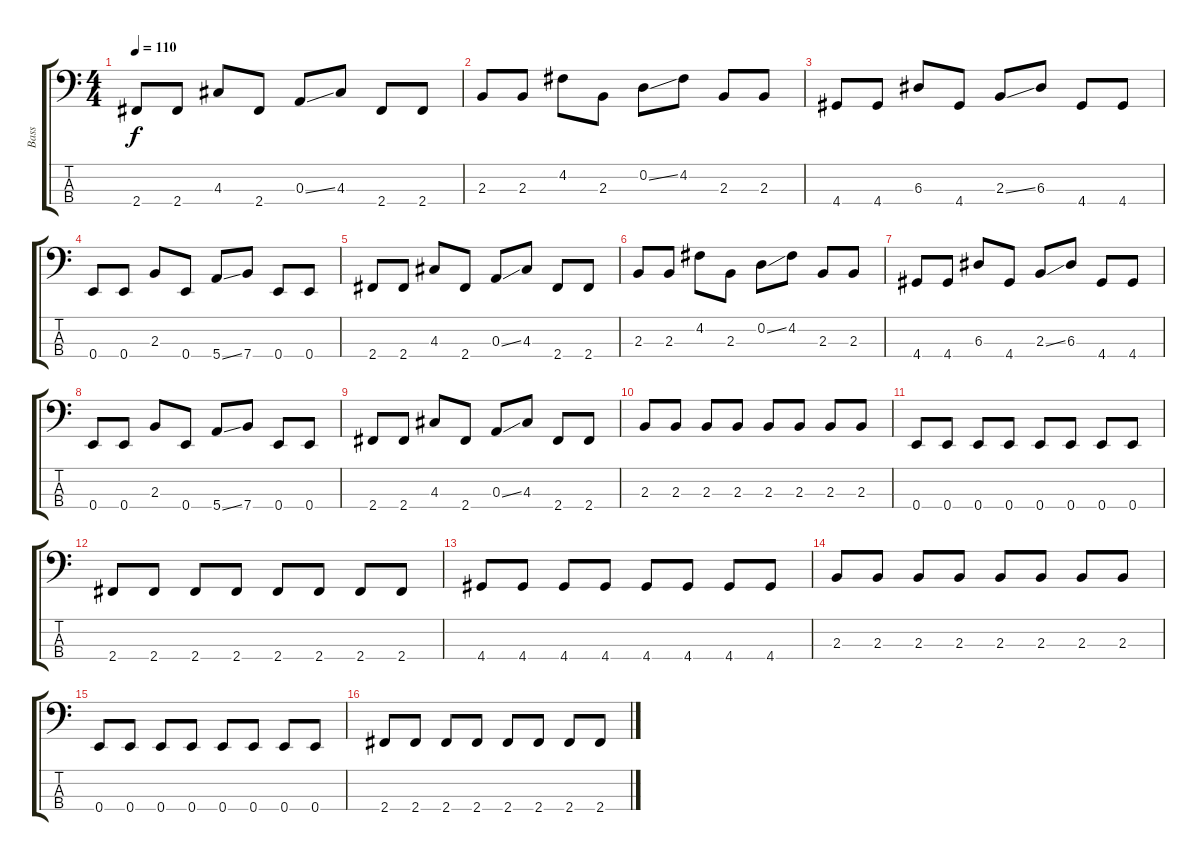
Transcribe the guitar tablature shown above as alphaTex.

\track ("Bass" "Bass") {instrument electricbassfinger}
\staff {score tabs}
\tuning (G2 D2 A1 E1) {hide}
\ts (4 4)
\tempo 110
\clef f4
\ks c
2.4.8{dy f} 2.4.8 4.3.8 2.4.8 0.3{ss}.8 4.3.8 2.4.8 2.4.8 |
2.3.8 2.3.8 4.2.8 2.3.8 0.2{ss}.8 4.2.8 2.3.8 2.3.8 |
4.4.8 4.4.8 6.3.8 4.4.8 2.3{ss}.8 6.3.8 4.4.8 4.4.8 |
0.4.8 0.4.8 2.3.8 0.4.8 5.4{ss}.8 7.4.8 0.4.8 0.4.8 |
2.4.8 2.4.8 4.3.8 2.4.8 0.3{ss}.8 4.3.8 2.4.8 2.4.8 |
2.3.8 2.3.8 4.2.8 2.3.8 0.2{ss}.8 4.2.8 2.3.8 2.3.8 |
4.4.8 4.4.8 6.3.8 4.4.8 2.3{ss}.8 6.3.8 4.4.8 4.4.8 |
0.4.8 0.4.8 2.3.8 0.4.8 5.4{ss}.8 7.4.8 0.4.8 0.4.8 |
2.4.8 2.4.8 4.3.8 2.4.8 0.3{ss}.8 4.3.8 2.4.8 2.4.8 |
2.3.8 2.3.8 2.3.8 2.3.8 2.3.8 2.3.8 2.3.8 2.3.8 |
0.4.8 0.4.8 0.4.8 0.4.8 0.4.8 0.4.8 0.4.8 0.4.8 |
2.4.8 2.4.8 2.4.8 2.4.8 2.4.8 2.4.8 2.4.8 2.4.8 |
4.4.8 4.4.8 4.4.8 4.4.8 4.4.8 4.4.8 4.4.8 4.4.8 |
2.3.8 2.3.8 2.3.8 2.3.8 2.3.8 2.3.8 2.3.8 2.3.8 |
0.4.8 0.4.8 0.4.8 0.4.8 0.4.8 0.4.8 0.4.8 0.4.8 |
2.4.8 2.4.8 2.4.8 2.4.8 2.4.8 2.4.8 2.4.8 2.4.8
